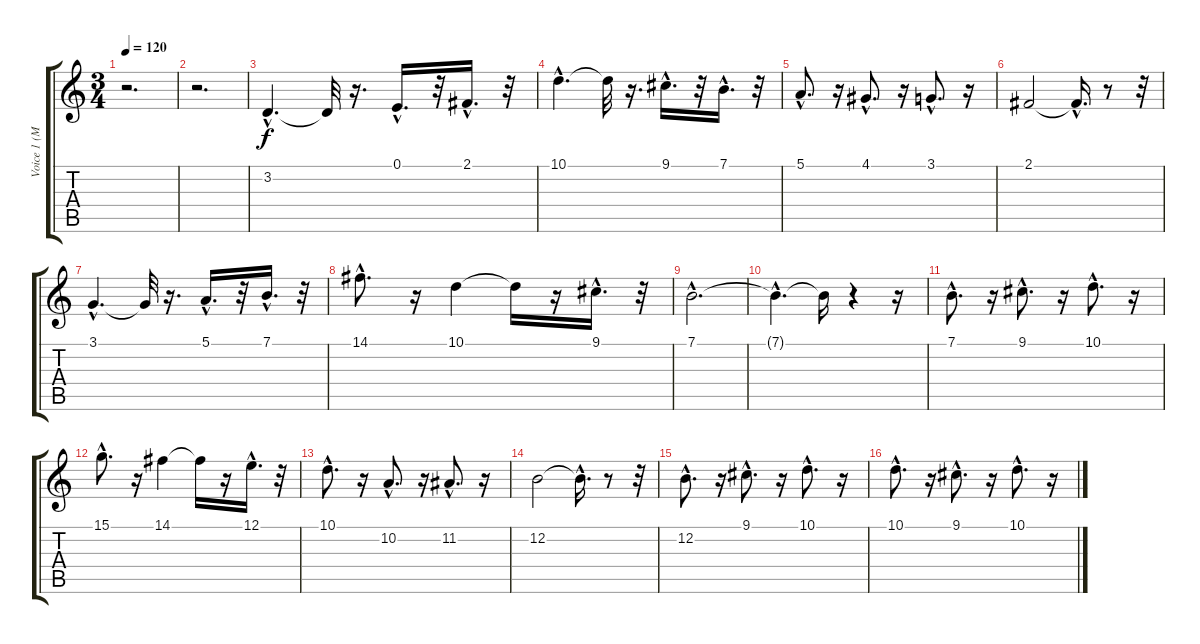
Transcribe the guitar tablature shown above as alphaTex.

\track ("Voice 1 (Melody)" "Voice 1 (M") {instrument voiceoohs}
\staff {score tabs}
\tuning (E4 B3 G3 D3 A2 E2) {hide}
\ts (3 4)
\tempo 120
\clef g2
\ks c
r.2{d dy f instrument voiceoohs} |
r.2{d} |
3.2{hac}.4{d} 3.2{t}.32 r.16{d} 0.1{hac}.16{d} r.32 2.1{hac}.16{d} r.32 |
10.1{hac}.4{d} 10.1{t}.32 r.16{d} 9.1{hac}.16{d} r.32 7.1{hac}.16{d} r.32 |
5.1{hac}.8{d} r.16 4.1{hac}.8{d} r.16 3.1{hac}.8{d} r.16 |
2.1.2 2.1{hac t}.16{d} r.8 r.32 |
3.1{hac}.4{d} 3.1{t}.32 r.16{d} 5.1{hac}.16{d} r.32 7.1{hac}.16{d} r.32 |
14.1{hac}.8{d} r.16 10.1.4 10.1{t}.16 r.16 9.1{hac}.16{d} r.32 |
7.1{hac}.2{d} |
7.1{hac t}.4{d} 7.1{t}.16 r.4 r.16 |
7.1{hac}.8{d} r.16 9.1{hac}.8{d} r.16 10.1{hac}.8{d} r.16 |
15.1{hac}.8{d} r.16 14.1.4 14.1{t}.16 r.16 12.1{hac}.16{d} r.32 |
10.1{hac}.8{d} r.16 10.2{hac}.8{d} r.16 11.2{hac}.8{d} r.16 |
12.2.2 12.2{hac t}.16{d} r.8 r.32 |
12.2{hac}.8{d} r.16 9.1{hac}.8{d} r.16 10.1{hac}.8{d} r.16 |
10.1{hac}.8{d} r.16 9.1{hac}.8{d} r.16 10.1{hac}.8{d} r.16
